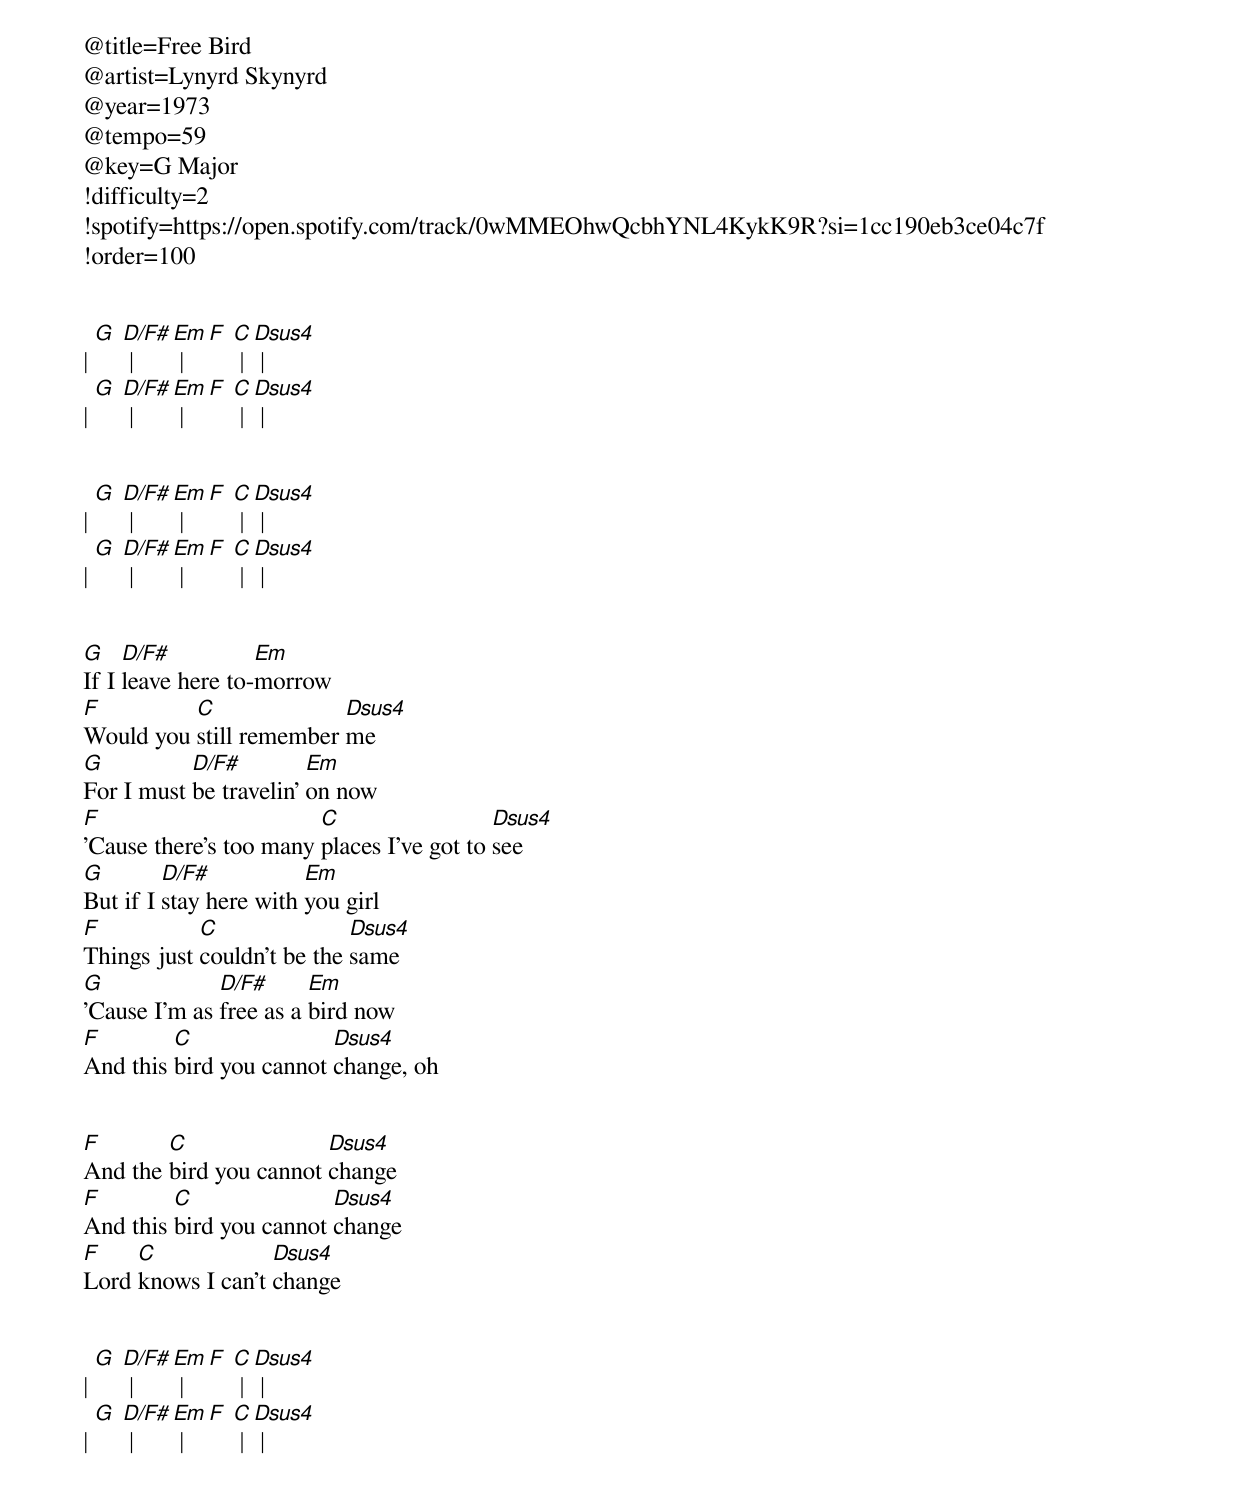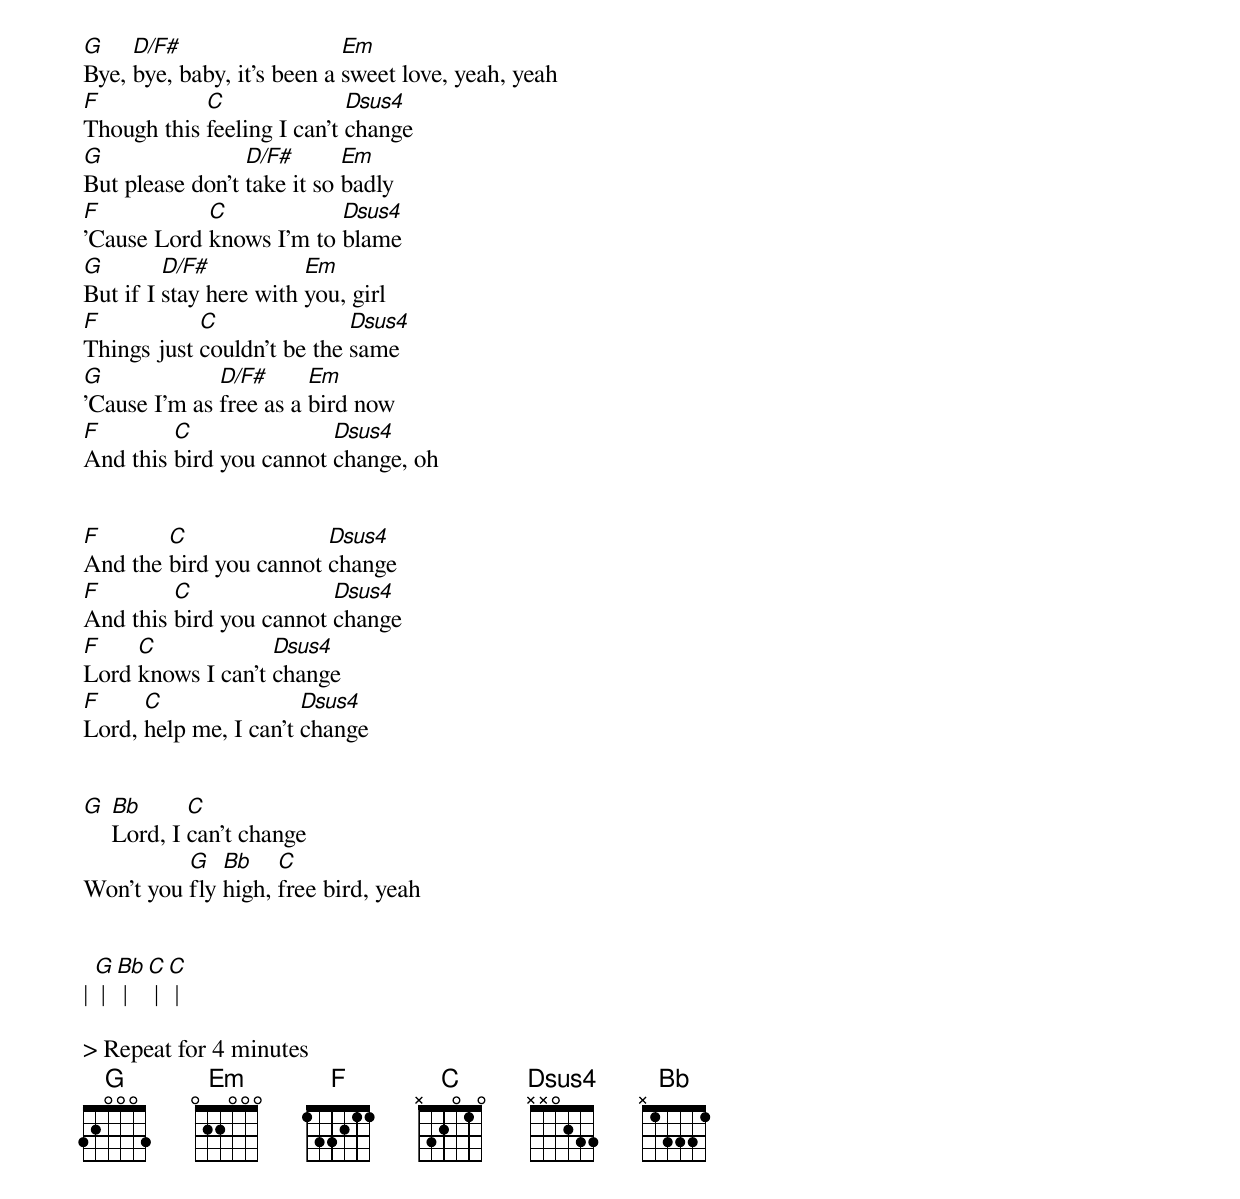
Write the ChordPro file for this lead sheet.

@title=Free Bird
@artist=Lynyrd Skynyrd
@year=1973
@tempo=59
@key=G Major
!difficulty=2
!spotify=https://open.spotify.com/track/0wMMEOhwQcbhYNL4KykK9R?si=1cc190eb3ce04c7f
!order=100


| [G] [D/F#] | [Em] | [F] [C] | [Dsus4] |
| [G] [D/F#] | [Em] | [F] [C] | [Dsus4] |


| [G] [D/F#] | [Em] | [F] [C] | [Dsus4] |
| [G] [D/F#] | [Em] | [F] [C] | [Dsus4] |


[G]If I [D/F#]leave here to-[Em]morrow
[F]Would you [C]still remember [Dsus4]me
[G]For I must [D/F#]be travelin' [Em]on now
[F]'Cause there's too many [C]places I've got to [Dsus4]see
[G]But if I [D/F#]stay here with [Em]you girl
[F]Things just [C]couldn't be the [Dsus4]same
[G]'Cause I'm as [D/F#]free as a [Em]bird now
[F]And this [C]bird you cannot [Dsus4]change, oh


[F]And the [C]bird you cannot [Dsus4]change
[F]And this [C]bird you cannot [Dsus4]change
[F]Lord [C]knows I can't [Dsus4]change


| [G] [D/F#] | [Em] | [F] [C] | [Dsus4] |
| [G] [D/F#] | [Em] | [F] [C] | [Dsus4] |


[G]Bye, [D/F#]bye, baby, it's been a [Em]sweet love, yeah, yeah
[F]Though this [C]feeling I can't [Dsus4]change
[G]But please don't [D/F#]take it so [Em]badly
[F]'Cause Lord [C]knows I'm to [Dsus4]blame
[G]But if I [D/F#]stay here with [Em]you, girl
[F]Things just [C]couldn't be the [Dsus4]same
[G]'Cause I'm as [D/F#]free as a [Em]bird now
[F]And this [C]bird you cannot [Dsus4]change, oh


[F]And the [C]bird you cannot [Dsus4]change
[F]And this [C]bird you cannot [Dsus4]change
[F]Lord [C]knows I can't [Dsus4]change
[F]Lord, [C]help me, I can't [Dsus4]change


[G] [Bb]Lord, I [C]can't change
Won't you [G]fly [Bb]high, [C]free bird, yeah


| [G] | [Bb] | [C] | [C] |

> Repeat for 4 minutes
